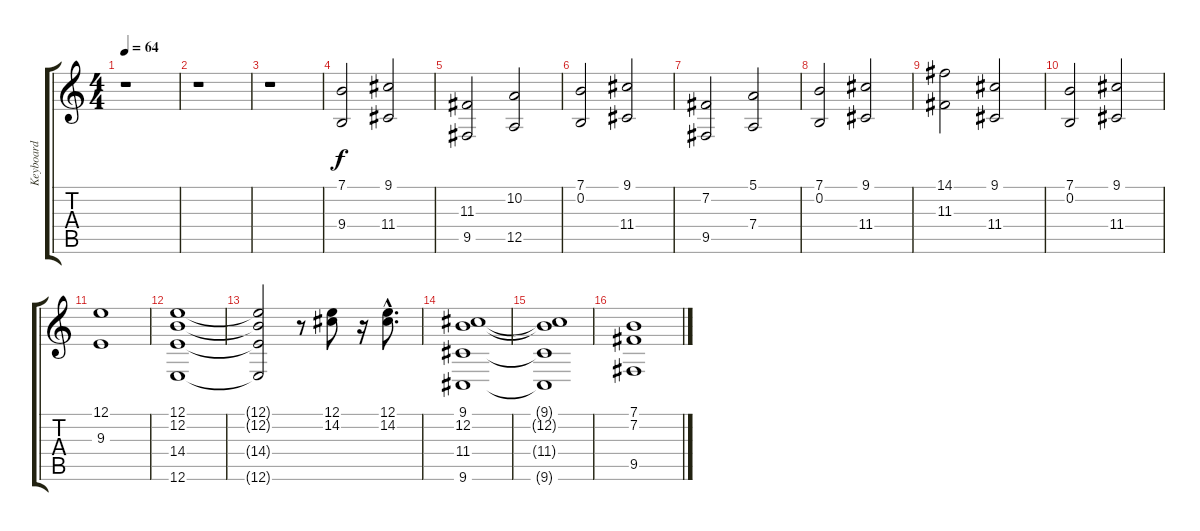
\track ("Keyboard" "Keyboard") {instrument pad7halo}
\staff {score tabs}
\tuning (E4 B3 G3 D3 A2 E2) {hide}
\ts (4 4)
\tempo 64
\clef g2
\ks c
r.1{dy f instrument pad7halo} |
r.1 |
r.1 |
(7.1 9.4).2 (9.1 11.4).2 |
(11.3 9.5).2 (10.2 12.5).2 |
(7.1 0.2).2 (9.1 11.4).2 |
(7.2 9.5).2 (5.1 7.4).2 |
(7.1 0.2).2 (9.1 11.4).2 |
(14.1 11.3).2 (9.1 11.4).2 |
(7.1 0.2).2 (9.1 11.4).2 |
(12.1 9.3).1 |
(12.1 12.2 14.4 12.6).1 |
(12.1{t} 12.2{t} 14.4{t} 12.6{t}).2 r.8 (12.1 14.2).8 r.16 (12.1{hac} 14.2{hac}).8{d} |
(9.1 12.2 11.4 9.6).1 |
(9.1{t} 12.2{t} 11.4{t} 9.6{t}).1 |
(7.1 7.2 9.5).1
